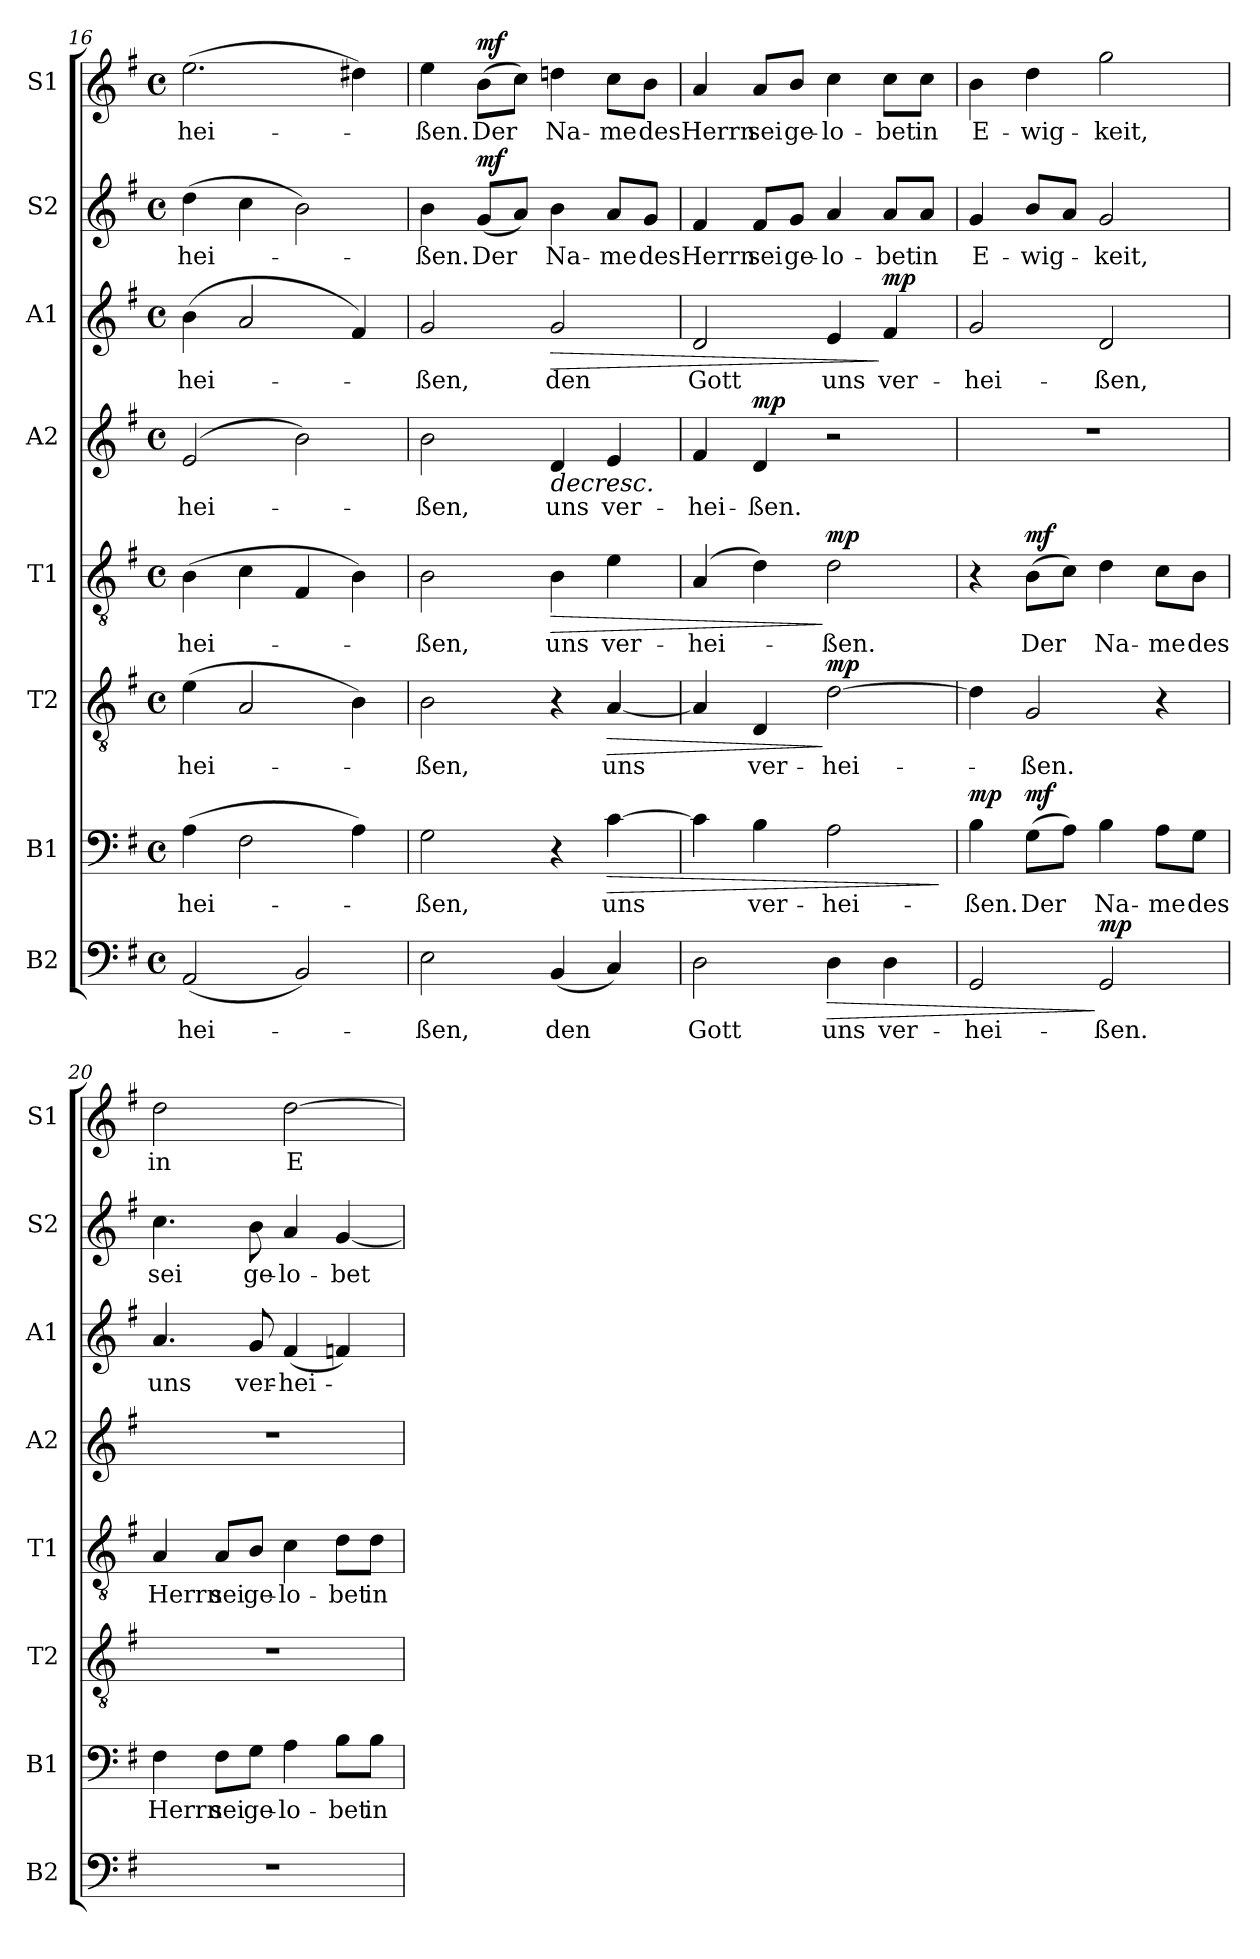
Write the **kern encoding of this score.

**kern	**text	**dynam	**kern	**text	**dynam	**kern	**text	**dynam	**kern	**text	**dynam	**kern	**text	**dynam	**kern	**text	**dynam	**kern	**text	**dynam	**kern	**text	**dynam
*part8	*part8	*part8	*part7	*part7	*part7	*part6	*part6	*part6	*part5	*part5	*part5	*part4	*part4	*part4	*part3	*part3	*part3	*part2	*part2	*part2	*part1	*part1	*part1
*staff8	*staff8	*staff8	*staff7	*staff7	*staff7	*staff6	*staff6	*staff6	*staff5	*staff5	*staff5	*staff4	*staff4	*staff4	*staff3	*staff3	*staff3	*staff2	*staff2	*staff2	*staff1	*staff1	*staff1
*I"B2	*	*	*I"B1	*	*	*I"T2	*	*	*I"T1	*	*	*I"A2	*	*	*I"A1	*	*	*I"S2	*	*	*I"S1	*	*
*I'B2	*	*	*I'B1	*	*	*I'T2	*	*	*I'T1	*	*	*I'A2	*	*	*I'A1	*	*	*I'S2	*	*	*I'S1	*	*
*clefF4	*	*	*clefF4	*	*	*clefGv2	*	*	*clefGv2	*	*	*clefG2	*	*	*clefG2	*	*	*clefG2	*	*	*clefG2	*	*
*k[f#]	*	*	*k[f#]	*	*	*k[f#]	*	*	*k[f#]	*	*	*k[f#]	*	*	*k[f#]	*	*	*k[f#]	*	*	*k[f#]	*	*
*M4/4	*	*	*M4/4	*	*	*M4/4	*	*	*M4/4	*	*	*M4/4	*	*	*M4/4	*	*	*M4/4	*	*	*M4/4	*	*
*met(c)	*	*	*met(c)	*	*	*met(c)	*	*	*met(c)	*	*	*met(c)	*	*	*met(c)	*	*	*met(c)	*	*	*met(c)	*	*
=16	=16	=16	=16	=16	=16	=16	=16	=16	=16	=16	=16	=16	=16	=16	=16	=16	=16	=16	=16	=16	=16	=16	=16
!	!LO:LY:b	!	!	!LO:LY:b	!	!	!LO:LY:b	!	!	!LO:LY:b	!	!	!LO:LY:b	!	!	!LO:LY:b	!	!	!LO:LY:b	!	!	!LO:LY:b	!
(2AA/	-hei-	.	(4A\	hei-	.	(4e\	hei-	.	(4B\	hei-	.	(2e/	hei-	.	(4b\	hei-	.	(4dd\	hei-	.	(2.ee\	hei-	.
.	.	.	2F#\	.	.	2A/	.	.	4c\	.	.	.	.	.	2a/	.	.	4cc\	.	.	.	.	.
2BB/)	.	.	.	.	.	.	.	.	4F#/	.	.	2b\)	.	.	.	.	.	2b\)	.	.	.	.	.
.	.	.	4A\)	.	.	4B\)	.	.	4B\)	.	.	.	.	.	4f#/)	.	.	.	.	.	4dd#X\)	.	.
=17	=17	=17	=17	=17	=17	=17	=17	=17	=17	=17	=17	=17	=17	=17	=17	=17	=17	=17	=17	=17	=17	=17	=17
!	!LO:LY:b	!	!	!LO:LY:b	!	!	!LO:LY:b	!	!	!LO:LY:b	!	!	!LO:LY:b	!	!	!LO:LY:b	!	!	!LO:LY:b	!	!	!LO:LY:b	!
2E\	-ßen,	.	2G\	-ßen,	.	2B\	ßen,	.	2B\	-ßen,	.	2b\	-ßen,	.	2g/	-ßen,	.	4b\	-ßen.	.	4ee\	-ßen.	.
!	!	!	!	!	!	!	!	!	!	!	!	!	!	!	!	!	!	!	!LO:LY:b	!LO:DY:a	!	!LO:LY:b	!LO:DY:a
.	.	.	.	.	.	.	.	.	.	.	.	.	.	.	.	.	.	(8g/L	Der	mf	(8b\L	Der	mf
.	.	.	.	.	.	.	.	.	.	.	.	.	.	.	.	.	.	8a/J)	.	.	8cc\J)	.	.
!	!LO:LY:b	!	!	!	!	!	!	!	!	!LO:LY:b	!LO:HP:b	!	!LO:LY:b	!LO:HP:b	!	!LO:LY:b	!LO:HP:b	!	!LO:LY:b	!	!	!LO:LY:b	!
(4BB/	den	.	4r	.	.	4r	.	.	4B\	uns	>	4d/	uns	>	2g/	den	>	4b\	Na-	.	4ddn\	Na-	.
!	!	!	!	!LO:LY:b	!LO:HP:b	!	!LO:LY:b	!LO:HP:b	!	!LO:LY:b	!	!	!LO:LY:b	!	!	!	!	!	!LO:LY:b	!	!	!LO:LY:b	!
4C/)	.	.	[4c\	uns	>	[4A/	uns	>	4e\	ver-	.	4e/	ver-	.	.	.	.	8a/L	-me	.	8cc\L	-me	.
!	!	!	!	!	!	!	!	!	!	!	!	!	!	!	!	!	!	!	!LO:LY:b	!	!	!LO:LY:b	!
.	.	.	.	.	.	.	.	.	.	.	.	.	.	.	.	.	.	8g/J	des	.	8b\J	des	.
!!LO:PB:g=z
=18	=18	=18	=18	=18	=18	=18	=18	=18	=18	=18	=18	=18	=18	=18	=18	=18	=18	=18	=18	=18	=18	=18	=18
!	!LO:LY:b	!	!	!	!	!	!	!	!	!LO:LY:b	!	!	!LO:LY:b	!	!	!LO:LY:b	!	!	!LO:LY:b	!	!	!LO:LY:b	!
2D\	Gott	.	4c\]	.	.	4A/]	.	.	(4A/	-hei-	.	4f#/	-hei-	.	2d/	Gott	.	4f#/	Herrn	.	4a/	Herrn	.
!	!	!	!	!LO:LY:b	!	!	!LO:LY:b	!	!	!	!	!	!LO:LY:b	!LO:DY:a	!	!	!	!	!LO:LY:b	!	!	!LO:LY:b	!
.	.	.	4B\	ver-	.	4D/	ver-	.	4d\)	.	.	4d/	-ßen.	mp	.	.	.	8f#/L	sei	.	8a/L	sei	.
!	!	!	!	!	!	!	!	!	!	!	!	!	!	!	!	!	!	!	!LO:LY:b	!	!	!LO:LY:b	!
.	.	.	.	.	.	.	.	.	.	.	.	.	.	.	.	.	.	8g/J	ge-	.	8b/J	ge-	.
!	!LO:LY:b	!LO:HP:b	!	!LO:LY:b	!	!	!LO:LY:b	!LO:DY:n=1:a	!	!LO:LY:b	!LO:DY:n=1:a	!	!	!	!	!LO:LY:b	!	!	!LO:LY:b	!	!	!LO:LY:b	!
4D\	uns	>	2A\	-hei-	.	[2d\	-hei-	] mp	2d\	-ßen.	] mp	2r	.	]	4e/	uns	.	4a/	-lo-	.	4cc\	-lo-	.
!	!LO:LY:b	!	!	!	!	!	!	!	!	!	!	!	!	!	!	!LO:LY:b	!LO:DY:n=1:a	!	!LO:LY:b	!	!	!LO:LY:b	!
4D\	ver-	.	.	.	.	.	.	.	.	.	.	.	.	.	4f#/	ver-	] mp	8a/L	-bet	.	8cc\L	-bet	.
!	!	!	!	!	!	!	!	!	!	!	!	!	!	!	!	!	!	!	!LO:LY:b	!	!	!LO:LY:b	!
.	.	.	.	.	.	.	.	.	.	.	.	.	.	.	.	.	.	8a/J	in	.	8cc\J	in	.
.	.	.	.	.	]	.	.	.	.	.	.	.	.	.	.	.	.	.	.	.	.	.	.
=19	=19	=19	=19	=19	=19	=19	=19	=19	=19	=19	=19	=19	=19	=19	=19	=19	=19	=19	=19	=19	=19	=19	=19
!	!LO:LY:b	!	!	!LO:LY:b	!LO:DY:a	!	!	!	!	!	!	!	!	!	!	!LO:LY:b	!	!	!LO:LY:b	!	!	!LO:LY:b	!
2GG/	-hei-	.	4B\	-ßen.	mp	4d\]	.	.	4r	.	.	1r	.	.	2g/	-hei-	.	4g/	E-	.	4b\	E-	.
!	!	!	!	!LO:LY:b	!LO:DY:a	!	!LO:LY:b	!	!	!LO:LY:b	!LO:DY:a	!	!	!	!	!	!	!	!LO:LY:b	!	!	!LO:LY:b	!
.	.	.	(8G\L	Der	mf	2G/	-ßen.	.	(8B\L	Der	mf	.	.	.	.	.	.	8b/L	-wig-	.	4dd\	-wig-	.
.	.	.	8A\J)	.	.	.	.	.	8c\J)	.	.	.	.	.	.	.	.	8a/J	.	.	.	.	.
!	!LO:LY:b	!LO:DY:n=1:a	!	!LO:LY:b	!	!	!	!	!	!LO:LY:b	!	!	!	!	!	!LO:LY:b	!	!	!LO:LY:b	!	!	!LO:LY:b	!
2GG/	-ßen.	] mp	4B\	Na-	.	.	.	.	4d\	Na-	.	.	.	.	2d/	-ßen,	.	2g/	-keit,	.	2gg\	-keit,	.
!	!	!	!	!LO:LY:b	!	!	!	!	!	!LO:LY:b	!	!	!	!	!	!	!	!	!	!	!	!	!
.	.	.	8A\L	-me	.	4r	.	.	8c\L	-me	.	.	.	.	.	.	.	.	.	.	.	.	.
!	!	!	!	!LO:LY:b	!	!	!	!	!	!LO:LY:b	!	!	!	!	!	!	!	!	!	!	!	!	!
.	.	.	8G\J	des	.	.	.	.	8B\J	des	.	.	.	.	.	.	.	.	.	.	.	.	.
=20	=20	=20	=20	=20	=20	=20	=20	=20	=20	=20	=20	=20	=20	=20	=20	=20	=20	=20	=20	=20	=20	=20	=20
!	!	!	!	!LO:LY:b	!	!	!	!	!	!LO:LY:b	!	!	!	!	!	!LO:LY:b	!	!	!LO:LY:b	!	!	!LO:LY:b	!
1r	.	.	4F#\	Herrn	.	1r	.	.	4A/	Herrn	.	1r	.	.	4.a/	uns	.	4.cc\	sei	.	2dd\	in	.
!	!	!	!	!LO:LY:b	!	!	!	!	!	!LO:LY:b	!	!	!	!	!	!	!	!	!	!	!	!	!
.	.	.	8F#\L	sei	.	.	.	.	8A/L	sei	.	.	.	.	.	.	.	.	.	.	.	.	.
!	!	!	!	!LO:LY:b	!	!	!	!	!	!LO:LY:b	!	!	!	!	!	!LO:LY:b	!	!	!LO:LY:b	!	!	!	!
.	.	.	8G\J	ge-	.	.	.	.	8B/J	ge-	.	.	.	.	8g/	ver-	.	8b\	ge-	.	.	.	.
!	!	!	!	!LO:LY:b	!	!	!	!	!	!LO:LY:b	!	!	!	!	!	!LO:LY:b	!	!	!LO:LY:b	!	!	!LO:LY:b	!
.	.	.	4A\	-lo-	.	.	.	.	4c\	-lo-	.	.	.	.	(4f#/	-hei-	.	4a/	-lo-	.	[2dd\	E-	.
!	!	!	!	!LO:LY:b	!	!	!	!	!	!LO:LY:b	!	!	!	!	!	!	!	!	!LO:LY:b	!	!	!	!
.	.	.	8B\L	-bet	.	.	.	.	8d\L	-bet	.	.	.	.	4fn/)	.	.	[4g/	-bet	.	.	.	.
!	!	!	!	!LO:LY:b	!	!	!	!	!	!LO:LY:b	!	!	!	!	!	!	!	!	!	!	!	!	!
.	.	.	8B\J	in	.	.	.	.	8d\J	in	.	.	.	.	.	.	.	.	.	.	.	.	.
=	=	=	=	=	=	=	=	=	=	=	=	=	=	=	=	=	=	=	=	=	=	=	=
*-	*-	*-	*-	*-	*-	*-	*-	*-	*-	*-	*-	*-	*-	*-	*-	*-	*-	*-	*-	*-	*-	*-	*-
